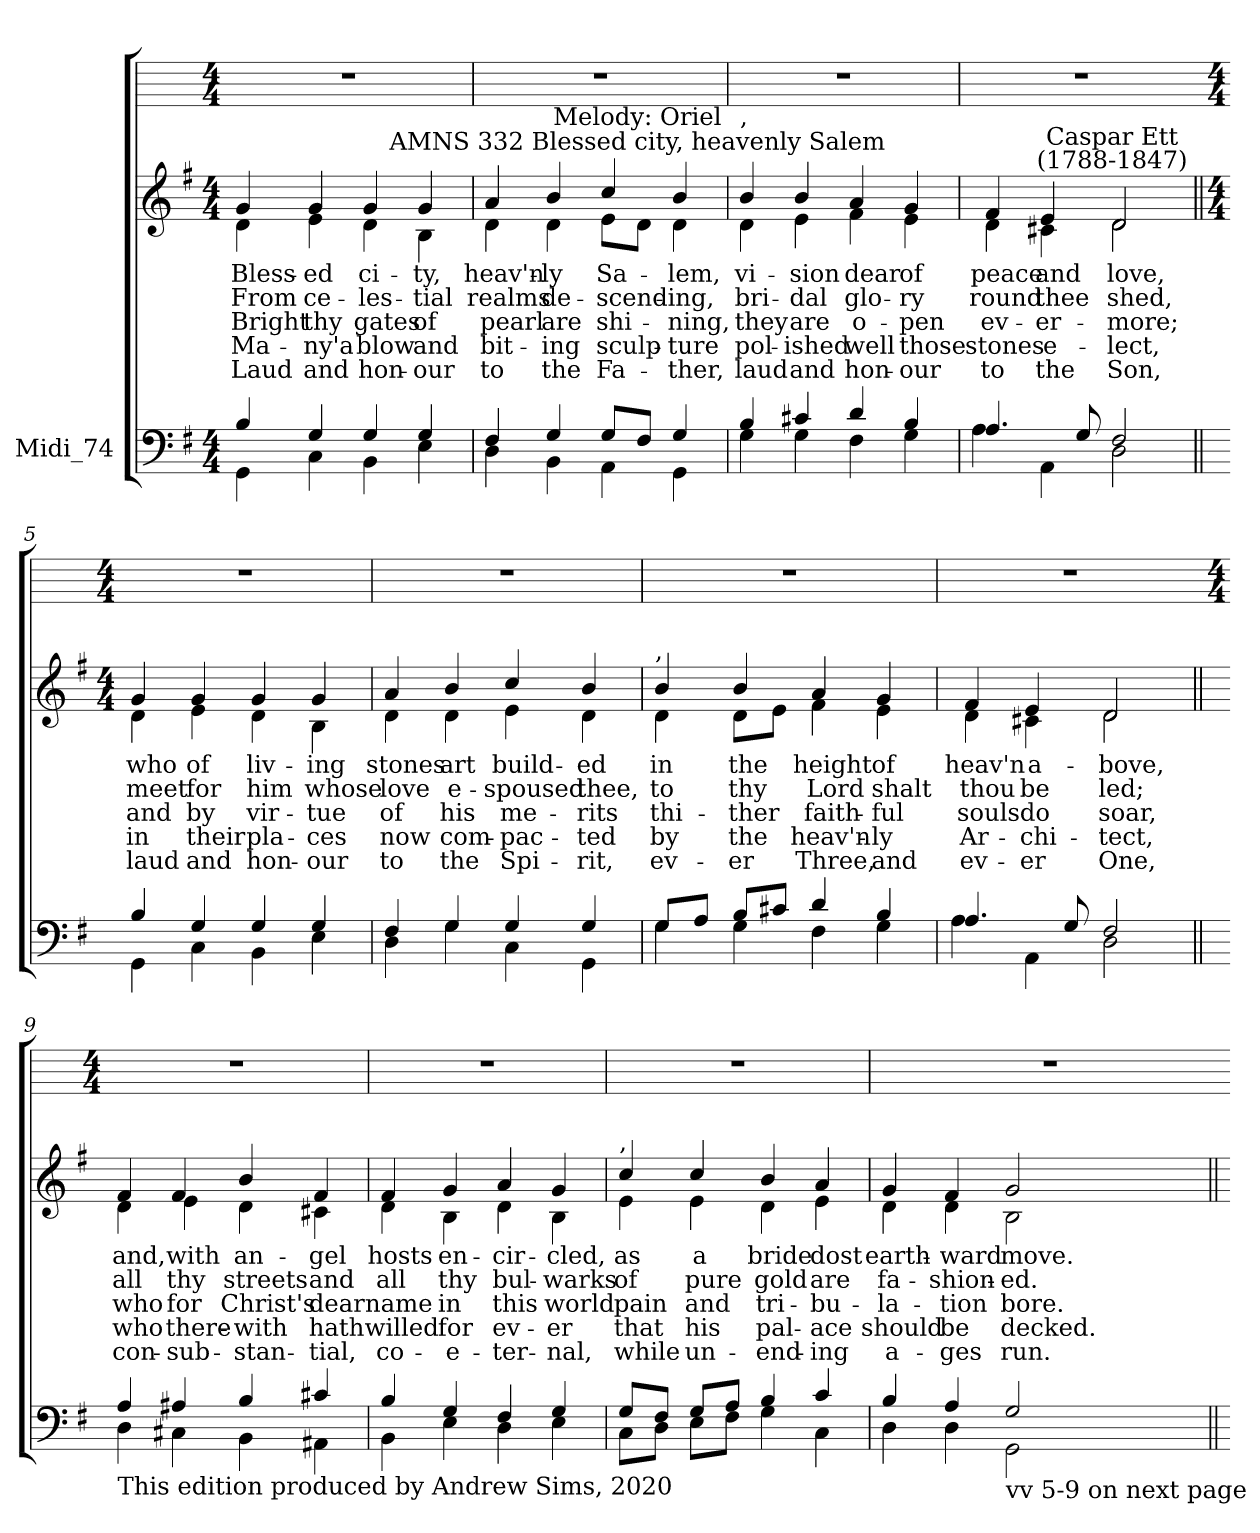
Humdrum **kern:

**kern	**kern	**text	**text	**text	**text	**text	**kern
*part3	*part2	*part2	*part2	*part2	*part2	*part2	*part1
*staff3	*staff2	*staff2	*staff2	*staff2	*staff2	*staff2	*staff1
*I"Midi_74	*	*	*	*	*	*	*
*clefF4	*clefG2	*	*	*	*	*	*
*k[f#]	*k[f#]	*	*	*	*	*	*
*G:	*G:	*	*	*	*	*	*
*M4/4	*M4/4	*	*	*	*	*	*M4/4
=1	=1	=1	=1	=1	=1	=1	=1
*^	*	*	*	*	*	*	*
!	!	!LO:TX:a:cj:t=Latin, 7-8th cent.,\ntr. J. M. Neale (1818-1866)	!	!	!	!	!	!
!	!	!LO:TX:b:t=Part 1	!	!	!	!	!	!
!	!	!LO:TX:b:t=Dox.	!	!	!	!	!	!
!	!	!	!LO:LY:b	!LO:LY:b	!LO:LY:b	!LO:LY:b	!LO:LY:b	!
*	*	*^	*	*	*	*	*	*
4B/	4GG\	4g/	4d\	Bless-	-From	Bright	Ma-	-Laud	1r
!	!	!	!	!LO:LY:b	!LO:LY:b	!LO:LY:b	!LO:LY:b	!LO:LY:b	!
4G/	4C\	4g/	4e\	ed	ce-	-thy	ny'a	and	.
!	!	!	!	!LO:LY:b	!LO:LY:b	!LO:LY:b	!LO:LY:b	!LO:LY:b	!
4G/	4BB\	4g/	4d\	ci-	-les-	-gates	blow	hon-	.
!	!	!	!	!LO:LY:b	!LO:LY:b	!LO:LY:b	!LO:LY:b	!LO:LY:b	!
4G/	4E\	4g/	4B\	-ty,	tial	of	and	our	.
=2	=2	=2	=2	=2	=2	=2	=2	=2	=2
!	!	!	!	!LO:LY:b	!LO:LY:b	!LO:LY:b	!LO:LY:b	!LO:LY:b	!
4F#/	4D\	4a/	4d\	heav'n-	-realms	pearl	bit-	-to	1r
!	!	!	!	!LO:LY:b	!LO:LY:b	!LO:LY:b	!LO:LY:b	!LO:LY:b	!
4G/	4BB\	4b/	4d\	ly	de-	-are	ing	the	.
!	!	!	!	!LO:LY:b	!LO:LY:b	!LO:LY:b	!LO:LY:b	!LO:LY:b	!
8G/L	4AA\	4cc/	8e\L	Sa-	-scend-	-shi-	-sculp-	-Fa-	.
!	!	!	!LO:TX:a:cj:t=AMNS 332 Blessed city, heavenly Salem	!	!	!	!	!	!
!	!	!	!LO:TX:a:cj:t=Melody&colon; Oriel	!	!	!	!	!	!
8F#/J	.	.	8d\J	.	.	.	.	.	.
!	!	!	!	!LO:LY:b	!LO:LY:b	!LO:LY:b	!LO:LY:b	!LO:LY:b	!
4G/	4GG\	4b/	4d\	-lem,	ing,	ning,	ture	ther,	.
=3	=3	=3	=3	=3	=3	=3	=3	=3	=3
!	!	!LO:TX:a:t=,	!	!	!	!	!	!	!
!	!	!	!	!LO:LY:b	!LO:LY:b	!LO:LY:b	!LO:LY:b	!LO:LY:b	!
4B/	4G\	4b/	4d\	vi-	-bri-	-they	pol-	-laud	1r
!	!	!	!	!LO:LY:b	!LO:LY:b	!LO:LY:b	!LO:LY:b	!LO:LY:b	!
4c#X/	4G\	4b/	4e\	sion	dal	are	ished	and	.
!	!	!	!	!LO:LY:b	!LO:LY:b	!LO:LY:b	!LO:LY:b	!LO:LY:b	!
4d/	4F#\	4a/	4f#\	dear	glo-	-o-	-well	hon-	.
!	!	!	!	!LO:LY:b	!LO:LY:b	!LO:LY:b	!LO:LY:b	!LO:LY:b	!
4B/	4G\	4g/	4e\	-of	ry	pen	those	our	.
=4	=4	=4	=4	=4	=4	=4	=4	=4	=4
!	!	!	!	!LO:LY:b	!LO:LY:b	!LO:LY:b	!LO:LY:b	!LO:LY:b	!
4.A/	4A\	4f#/	4d\	peace	round	ev-	-stones	to	1r
!	!	!	!	!LO:LY:b	!LO:LY:b	!LO:LY:b	!LO:LY:b	!LO:LY:b	!
.	4AA\	4e/	4c#X\	and	thee	er-	-e-	-the	.
8G/	.	.	.	.	.	.	.	.	.
!	!	!LO:TX:a:cj:t=Caspar Ett\n(1788-1847)	!	!	!	!	!	!	!
!	!	!	!	!LO:LY:b	!LO:LY:b	!LO:LY:b	!LO:LY:b	!LO:LY:b	!
2F#/	2D\	2d/	2d\	love,	shed,	more;	lect,	Son,	.
!!LO:LB:g=z
=5||	=5||	=5||	=5||	=5	=5	=5	=5	=5	=5
*	*	*M4/4	*	*	*	*	*	*	*M4/4
!	!	!	!	!LO:LY:b	!LO:LY:b	!LO:LY:b	!LO:LY:b	!LO:LY:b	!
4B/	4GG\	4g/	4d\	who	meet	and	in	laud	1r
!	!	!	!	!LO:LY:b	!LO:LY:b	!LO:LY:b	!LO:LY:b	!LO:LY:b	!
4G/	4C\	4g/	4e\	of	for	by	their	and	.
!	!	!	!	!LO:LY:b	!LO:LY:b	!LO:LY:b	!LO:LY:b	!LO:LY:b	!
4G/	4BB\	4g/	4d\	liv-	-him	vir-	-pla-	-hon-	.
!	!	!	!	!LO:LY:b	!LO:LY:b	!LO:LY:b	!LO:LY:b	!LO:LY:b	!
4G/	4E\	4g/	4B\	-ing	whose	tue	ces	our	.
=6	=6	=6	=6	=6	=6	=6	=6	=6	=6
!	!	!	!	!LO:LY:b	!LO:LY:b	!LO:LY:b	!LO:LY:b	!LO:LY:b	!
4F#/	4D\	4a/	4d\	stones	love	of	now	to	1r
!	!	!	!	!LO:LY:b	!LO:LY:b	!LO:LY:b	!LO:LY:b	!LO:LY:b	!
4G/	4G\	4b/	4d\	art	e-	-his	com-	-the	.
!	!	!	!	!LO:LY:b	!LO:LY:b	!LO:LY:b	!LO:LY:b	!LO:LY:b	!
4G/	4C\	4cc/	4e\	build-	-spoused	me-	-pac-	-Spi-	.
!	!	!	!	!LO:LY:b	!LO:LY:b	!LO:LY:b	!LO:LY:b	!LO:LY:b	!
4G/	4GG\	4b/	4d\	-ed	thee,	rits	ted	rit,	.
=7	=7	=7	=7	=7	=7	=7	=7	=7	=7
!	!	!LO:TX:a:t=,	!	!	!	!	!	!	!
!	!	!	!	!LO:LY:b	!LO:LY:b	!LO:LY:b	!LO:LY:b	!LO:LY:b	!
8G/L	4G\	4b/	4d\	in	to	thi-	-by	ev-	1r
8A/J	.	.	.	.	.	.	.	.	.
!	!	!	!	!LO:LY:b	!LO:LY:b	!LO:LY:b	!LO:LY:b	!LO:LY:b	!
8B/L	4G\	4b/	8d\L	-the	thy	ther	the	er	.
8c#X/J	.	.	8e\J	.	.	.	.	.	.
!	!	!	!	!LO:LY:b	!LO:LY:b	!LO:LY:b	!LO:LY:b	!LO:LY:b	!
4d/	4F#\	4a/	4f#\	height	Lord	faith-	-heav'n-	-Three,	.
!	!	!	!	!LO:LY:b	!LO:LY:b	!LO:LY:b	!LO:LY:b	!LO:LY:b	!
4B/	4G\	4g/	4e\	of	shalt	ful	ly	and	.
=8	=8	=8	=8	=8	=8	=8	=8	=8	=8
!	!	!	!	!LO:LY:b	!LO:LY:b	!LO:LY:b	!LO:LY:b	!LO:LY:b	!
4.A/	4A\	4f#/	4d\	heav'n	thou	souls	Ar-	-ev-	1r
!	!	!	!	!LO:LY:b	!LO:LY:b	!LO:LY:b	!LO:LY:b	!LO:LY:b	!
.	4AA\	4e/	4c#X\	-a-	-be	do	chi-	-er	.
8G/	.	.	.	.	.	.	.	.	.
!	!	!	!	!LO:LY:b	!LO:LY:b	!LO:LY:b	!LO:LY:b	!LO:LY:b	!
2F#/	2D\	2d/	2d\	bove,	led;	soar,	tect,	One,	.
!!LO:LB:g=z
=9||	=9||	=9||	=9||	=9	=9	=9	=9	=9	=9
*	*	*	*	*	*	*	*	*	*M4/4
!LO:TX:b:t=This edition produced by Andrew Sims, 2020	!	!	!	!	!	!	!	!	!
!	!	!	!	!LO:LY:b	!LO:LY:b	!LO:LY:b	!LO:LY:b	!LO:LY:b	!
4A/	4D\	4f#/	4d\	and,	all	who	who	con-	1r
!	!	!	!	!LO:LY:b	!LO:LY:b	!LO:LY:b	!LO:LY:b	!LO:LY:b	!
4A#X/	4C#X\	4f#/	4e\	-with	thy	for	there-	-sub-	.
!	!	!	!	!LO:LY:b	!LO:LY:b	!LO:LY:b	!LO:LY:b	!LO:LY:b	!
4B/	4BB\	4b/	4d\	-an-	-streets	Christ's	with	stan-	.
!	!	!	!	!LO:LY:b	!LO:LY:b	!LO:LY:b	!LO:LY:b	!LO:LY:b	!
4c#X/	4AA#X\	4f#/	4c#X\	-gel	and	dear	hath	tial,	.
=10	=10	=10	=10	=10	=10	=10	=10	=10	=10
!	!	!	!	!LO:LY:b	!LO:LY:b	!LO:LY:b	!LO:LY:b	!LO:LY:b	!
4B/	4BB\	4f#/	4d\	hosts	all	name	willed	co-	1r
!	!	!	!	!LO:LY:b	!LO:LY:b	!LO:LY:b	!LO:LY:b	!LO:LY:b	!
4G/	4E\	4g/	4B\	-en-	-thy	in	for	e-	.
!	!	!	!	!LO:LY:b	!LO:LY:b	!LO:LY:b	!LO:LY:b	!LO:LY:b	!
4F#/	4D\	4a/	4d\	-cir-	-bul-	-this	ev-	-ter-	.
!	!	!	!	!LO:LY:b	!LO:LY:b	!LO:LY:b	!LO:LY:b	!LO:LY:b	!
4G/	4E\	4g/	4B\	-cled,	warks	world	er	nal,	.
=11	=11	=11	=11	=11	=11	=11	=11	=11	=11
!	!	!LO:TX:a:t=,	!	!	!	!	!	!	!
!	!	!	!	!LO:LY:b	!LO:LY:b	!LO:LY:b	!LO:LY:b	!LO:LY:b	!
8G/L	8C\L	4cc/	4e\	as	of	pain	that	while	1r
8F#/J	8D\J	.	.	.	.	.	.	.	.
!	!	!	!	!LO:LY:b	!LO:LY:b	!LO:LY:b	!LO:LY:b	!LO:LY:b	!
8G/L	8E\L	4cc/	4e\	a	pure	and	his	un-	.
8A/J	8F#\J	.	.	.	.	.	.	.	.
!	!	!	!	!LO:LY:b	!LO:LY:b	!LO:LY:b	!LO:LY:b	!LO:LY:b	!
4B/	4G\	4b/	4d\	-bride	gold	tri-	-pal-	-end-	.
!	!	!	!	!LO:LY:b	!LO:LY:b	!LO:LY:b	!LO:LY:b	!LO:LY:b	!
4c/	4C\	4a/	4e\	-dost	are	bu-	-ace	ing	.
=12	=12	=12	=12	=12	=12	=12	=12	=12	=12
!	!	!	!	!LO:LY:b	!LO:LY:b	!LO:LY:b	!LO:LY:b	!LO:LY:b	!
4B/	4D\	4g/	4d\	earth-	-fa-	-la-	-should	a-	1r
!	!	!	!	!LO:LY:b	!LO:LY:b	!LO:LY:b	!LO:LY:b	!LO:LY:b	!
4A/	4D\	4f#/	4d\	-ward	shion-	-tion	be	ges	.
!LO:TX:b:t=vv 5-9 on next page	!	!	!	!	!	!	!	!	!
!	!	!	!	!LO:LY:b	!LO:LY:b	!LO:LY:b	!LO:LY:b	!LO:LY:b	!
2G/	2GG\	2g/	2B\	move.	ed.	bore.	decked.	run.	.
*v	*v	*	*	*	*	*	*	*	*
*	*v	*v	*	*	*	*	*	*
=||	=||	=	=	=	=	=	=
*-	*-	*-	*-	*-	*-	*-	*-
